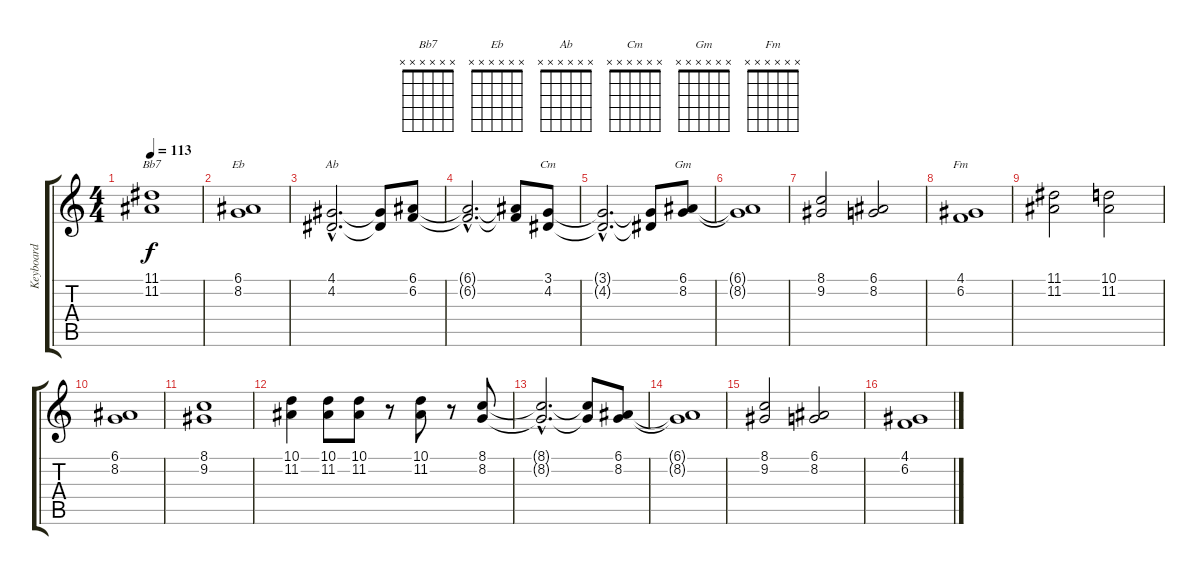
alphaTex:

\track ("Keyboard" "Keyboard") {instrument stringensemble1}
\staff {score tabs}
\tuning (E4 B3 G3 D3 A2 E2) {hide}
\chord ("Bb7" x x x x x x)
\chord ("Eb" x x x x x x)
\chord ("Ab" x x x x x x)
\chord ("Cm" x x x x x x)
\chord ("Gm" x x x x x x)
\chord ("Fm" x x x x x x)
\ts (4 4)
\tempo 113
\clef g2
\ks c
(11.1 11.2).1{ch "Bb7" dy f} |
(6.1 8.2).1{ch "Eb"} |
(4.1{hac} 4.2{hac}).2{d ch "Ab"} (4.1{t} 4.2{t}).8 (6.1 6.2).8 |
(6.1{hac t} 6.2{hac t}).2{d} (6.1{t} 6.2{t}).8 (3.1 4.2).8{ch "Cm"} |
(3.1{hac t} 4.2{hac t}).2{d} (3.1{t} 4.2{t}).8 (6.1 8.2).8{ch "Gm"} |
(6.1{t} 8.2{t}).1 |
(8.1 9.2).2 (6.1 8.2).2 |
(4.1 6.2).1{ch "Fm"} |
(11.1 11.2).2 (10.1 11.2).2 |
(6.1 8.2).1 |
(8.1 9.2).1 |
(10.1 11.2).4 (10.1 11.2).8 (10.1 11.2).8 r.8 (10.1 11.2).8 r.8 (8.1 8.2).8 |
(8.1{hac t} 8.2{hac t}).2{d} (8.1{t} 8.2{t}).8 (6.1 8.2).8 |
(6.1{t} 8.2{t}).1 |
(8.1 9.2).2 (6.1 8.2).2 |
(4.1 6.2).1
